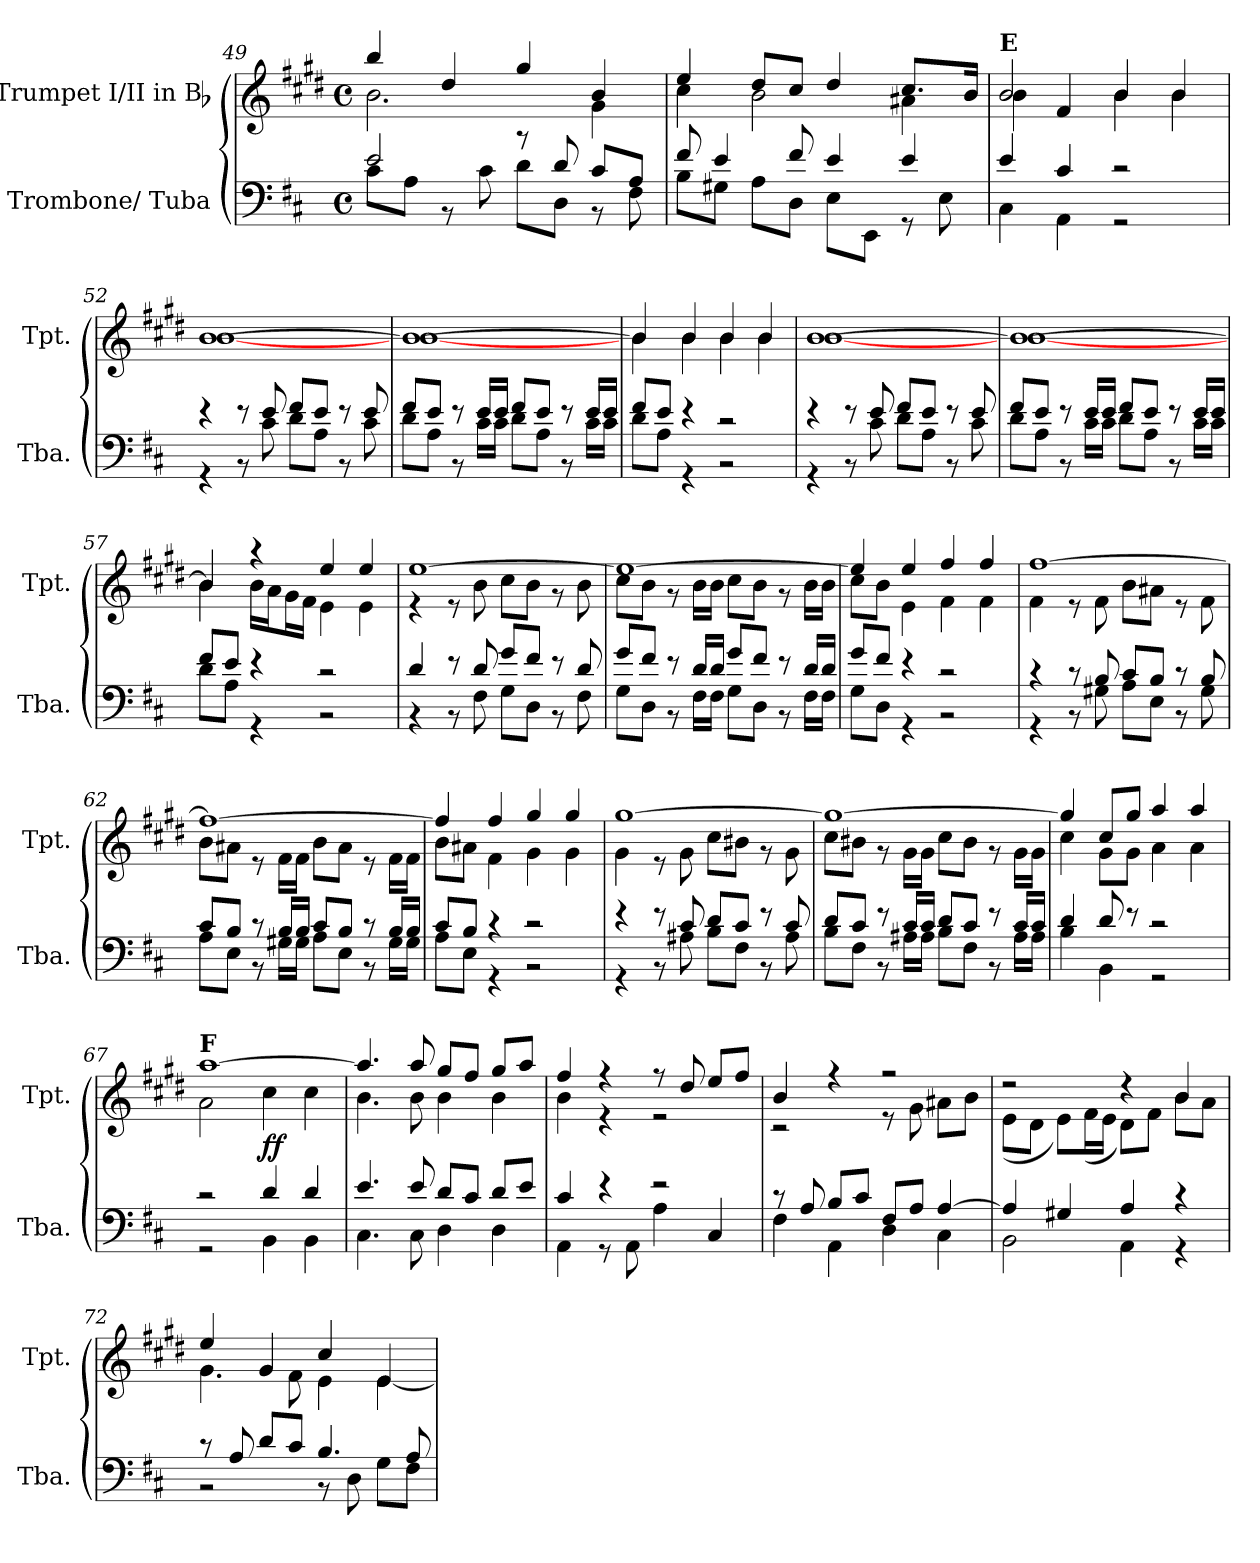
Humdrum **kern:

**kern	**kern	**dynam
*part2	*part1	*part1
*staff2	*staff1	*staff1
*I"Trombone/ Tuba	*I"Trumpet I/II  in Bb	*
*I'Tba.	*I'Tpt.	*
*clefF4	*clefG2	*
*	*ITrd1c2	*
*k[f#c#]	*k[f#c#]	*
*D:	*D:	*
*M4/4	*M4/4	*
*met(c)	*met(c)	*
=49	=49	=49
*^	*^	*
2ei/	8c#i\L	4aai/	2.ai\	.
.	8Ai\J	.	.	.
.	8r	4cc#i/	.	.
.	8c#i\	.	.	.
8r	8di\L	4ff#i/	.	.
8di/	8Di\J	.	.	.
8c#i/L	8r	4ai/	4f#i\	.
8Ai/J	8F#i\	.	.	.
=50	=50	=50	=50	=50
8f#i/	8Bi\L	4ddi/	4bi\	.
4ei/	8G#Xi\J	.	.	.
.	8Ai\L	8cc#i/L	2ai\	.
8f#i/	8Di\J	8bi/J	.	.
4ei/	8Ei\L	4cc#i/	.	.
.	8EEi\J	.	.	.
4ei/	8r	8.bi/L	4g#Xi\	.
.	8Ei\	.	.	.
.	.	16ai/Jk	.	.
!!LO:LB:g=z	!!
=51	=51	=51	=51	=51
!	!	!LO:TX:a:B:t=E	!	!
4ei/	4C#i\	2ai/	4ai\	.
4c#i/	4AAi\	.	4ei/	.
2r	2r	4ai/	4ai\	.
.	.	4ai/	4ai\	.
=52	=52	=52	=52	=52
4r	4r	[1ai	[1ai	.
8r	8r	.	.	.
8ei/	8c#i\	.	.	.
8f#i/L	8di\L	.	.	.
8ei/J	8Ai\J	.	.	.
8r	8r	.	.	.
8ei/	8c#i\	.	.	.
=53	=53	=53	=53	=53
8f#i/L	8di\L	1ai_	[1ai	.
8ei/J	8Ai\J	.	.	.
8r	8r	.	.	.
16ei/LL	16c#i\LL	.	.	.
16ei/JJ	16c#i\JJ	.	.	.
8f#i/L	8di\L	.	.	.
8ei/J	8Ai\J	.	.	.
8r	8r	.	.	.
16ei/LL	16c#i\LL	.	.	.
16ei/JJ	16c#i\JJ	.	.	.
=54	=54	=54	=54	=54
8f#i/L	8di\L	4ai/]	4ai\	.
8ei/J	8Ai\J	.	.	.
4r	4r	4ai/	4ai\	.
2r	2r	4ai/	4ai\	.
.	.	4ai/	4ai\	.
!!LO:LB:g=z	!!
=55	=55	=55	=55	=55
4r	4r	[1ai	[1ai	.
8r	8r	.	.	.
8ei/	8c#i\	.	.	.
8f#i/L	8di\L	.	.	.
8ei/J	8Ai\J	.	.	.
8r	8r	.	.	.
8ei/	8c#i\	.	.	.
=56	=56	=56	=56	=56
8f#i/L	8di\L	1ai_	[1ai	.
8ei/J	8Ai\J	.	.	.
8r	8r	.	.	.
16ei/LL	16c#i\LL	.	.	.
16ei/JJ	16c#i\JJ	.	.	.
8f#i/L	8di\L	.	.	.
8ei/J	8Ai\J	.	.	.
8r	8r	.	.	.
16ei/LL	16c#i\LL	.	.	.
16ei/JJ	16c#i\JJ	.	.	.
=57	=57	=57	=57	=57
8f#i/L	8di\L	4ai/]	4ai\	.
8ei/J	8Ai\J	.	.	.
4r	4r	4r	16ai\LL	.
.	.	.	16gi\J	.
.	.	.	16f#i\L	.
.	.	.	16ei\JJ	.
2r	2r	4ddi/	4di\	.
.	.	4ddi/	4di\	.
=58	=58	=58	=58	=58
4di/	4r	[1ddi	4r	.
8r	8r	.	8r	.
8di/	8F#i\	.	8ai\	.
8gi/L	8Gi\L	.	8bi\L	.
8f#i/J	8Di\J	.	8ai\J	.
8r	8r	.	8r	.
8di/	8F#i\	.	8ai\	.
!!LO:LB:g=z	!!
=59	=59	=59	=59	=59
8gi/L	8Gi\L	1ddi_	8bi\L	.
8f#i/J	8Di\J	.	8ai\J	.
8r	8r	.	8r	.
16di/LL	16F#i\LL	.	16ai\LL	.
16di/JJ	16F#i\JJ	.	16ai\JJ	.
8gi/L	8Gi\L	.	8bi\L	.
8f#i/J	8Di\J	.	8ai\J	.
8r	8r	.	8r	.
16di/LL	16F#i\LL	.	16ai\LL	.
16di/JJ	16F#i\JJ	.	16ai\JJ	.
=60	=60	=60	=60	=60
8gi/L	8Gi\L	4ddi/]	8bi\L	.
8f#i/J	8Di\J	.	8ai\J	.
4r	4r	4ddi/	4di\	.
2r	2r	4eei/	4ei\	.
.	.	4eei/	4ei\	.
=61	=61	=61	=61	=61
4r	4r	[1eei	4ei\	.
8r	8r	.	8r	.
8Bi/	8G#Xi\	.	8ei\	.
8c#i/L	8Ai\L	.	8ai\L	.
8Bi/J	8Ei\J	.	8g#Xi\J	.
8r	8r	.	8r	.
8Bi/	8G#i\	.	8ei\	.
=62	=62	=62	=62	=62
8c#i/L	8Ai\L	1eei_	8ai\L	.
8Bi/J	8Ei\J	.	8g#Xi\J	.
8r	8r	.	8r	.
16Bi/LL	16G#Xi\LL	.	16ei\LL	.
16Bi/JJ	16G#i\JJ	.	16ei\JJ	.
8c#i/L	8Ai\L	.	8ai\L	.
8Bi/J	8Ei\J	.	8g#i\J	.
8r	8r	.	8r	.
16Bi/LL	16G#i\LL	.	16ei\LL	.
16Bi/JJ	16G#i\JJ	.	16ei\JJ	.
!!LO:LB:g=z	!!
=63	=63	=63	=63	=63
8c#i/L	8Ai\L	4eei/]	8ai\L	.
8Bi/J	8Ei\J	.	8g#Xi\J	.
4r	4r	4eei/	4ei\	.
2r	2r	4ff#i/	4f#i\	.
.	.	4ff#i/	4f#i\	.
=64	=64	=64	=64	=64
4r	4r	[1ff#i	4f#i\	.
8r	8r	.	8r	.
8c#i/	8A#Xi\	.	8f#i\	.
8di/L	8Bi\L	.	8bi\L	.
8c#i/J	8F#i\J	.	8a#Xi\J	.
8r	8r	.	8r	.
8c#i/	8A#i\	.	8f#i\	.
=65	=65	=65	=65	=65
8di/L	8Bi\L	1ff#i_	8bi\L	.
8c#i/J	8F#i\J	.	8a#Xi\J	.
8r	8r	.	8r	.
16c#i/LL	16A#Xi\LL	.	16f#i\LL	.
16c#i/JJ	16A#i\JJ	.	16f#i\JJ	.
8di/L	8Bi\L	.	8bi\L	.
8c#i/J	8F#i\J	.	8a#i\J	.
8r	8r	.	8r	.
16c#i/LL	16A#i\LL	.	16f#i\LL	.
16c#i/JJ	16A#i\JJ	.	16f#i\JJ	.
=66	=66	=66	=66	=66
4di/	4Bi\	4ff#i/]	4bi\	.
8di/	4BBi\	8bi/L	8f#i\L	.
8r	.	8ff#i/J	8f#i\J	.
2r	2r	4ggi/	4gi\	.
.	.	4ggi/	4gi\	.
!!LO:LB:g=z	!!
=67	=67	=67	=67	=67
!	!	!LO:TX:a:B:t=F	!	!
2r	2r	[1ggi	2gi\	.
4di/	4BBi\	.	4bi\	ff
4di/	4BBi\	.	4bi\	.
=68	=68	=68	=68	=68
4.ei/	4.C#i\	4.ggi/]	4.ai\	.
8ei/	8C#i\	8ggi/	8ai\	.
8di/L	4Di\	8ff#i/L	4ai\	.
8c#i/J	.	8eei/J	.	.
8di/L	4Di\	8ff#i/L	4ai\	.
8ei/J	.	8ggi/J	.	.
=69	=69	=69	=69	=69
4c#i/	4AAi\	4eei/	4ai\	.
4r	8r	4r	4r	.
.	8AAi\	.	.	.
2r	4Ai\	8r	2r	.
.	.	8cc#i/	.	.
.	4C#i/	8ddi/L	.	.
.	.	8eei/J	.	.
=70	=70	=70	=70	=70
8r	4F#i\	4ai/	2r	.
8Ai/	.	.	.	.
8Bi/L	4AAi\	4r	.	.
8c#i/J	.	.	.	.
8F#i/L	4Di\	2r	8r	.
8Ai/J	.	.	8f#i\	.
[4Ai/	4C#i\	.	8g#Xi\L	.
.	.	.	8ai\J	.
!!LO:PB:g=z	!!
=71	=71	=71	=71	=71
4Ai/]	2BBi\	2r	(8di\L	.
.	.	.	8c#i\J	.
4G#Xi/	.	.	8di\L)	.
.	.	.	(16ei\L	.
.	.	.	16di\JJ	.
4Ai/	4AAi\	4r	8c#i\L)	.
.	.	.	8ei\J	.
4r	4r	4ai/	8ai\L	.
.	.	.	8gi\J	.
=72	=72	=72	=72	=72
8r	2r	4ddi/	4.f#i\	.
8Ai/	.	.	.	.
8di/L	.	4f#i/	.	.
8c#i/J	.	.	8ei\	.
4.Bi/	8r	4bi/	4di\	.
.	8Di\	.	.	.
.	8Gi\L	4di/	[4di\	.
8Ai/	8F#i\J	.	.	.
*v	*v	*	*	*
*	*v	*v	*
=	=	=
*-	*-	*-
